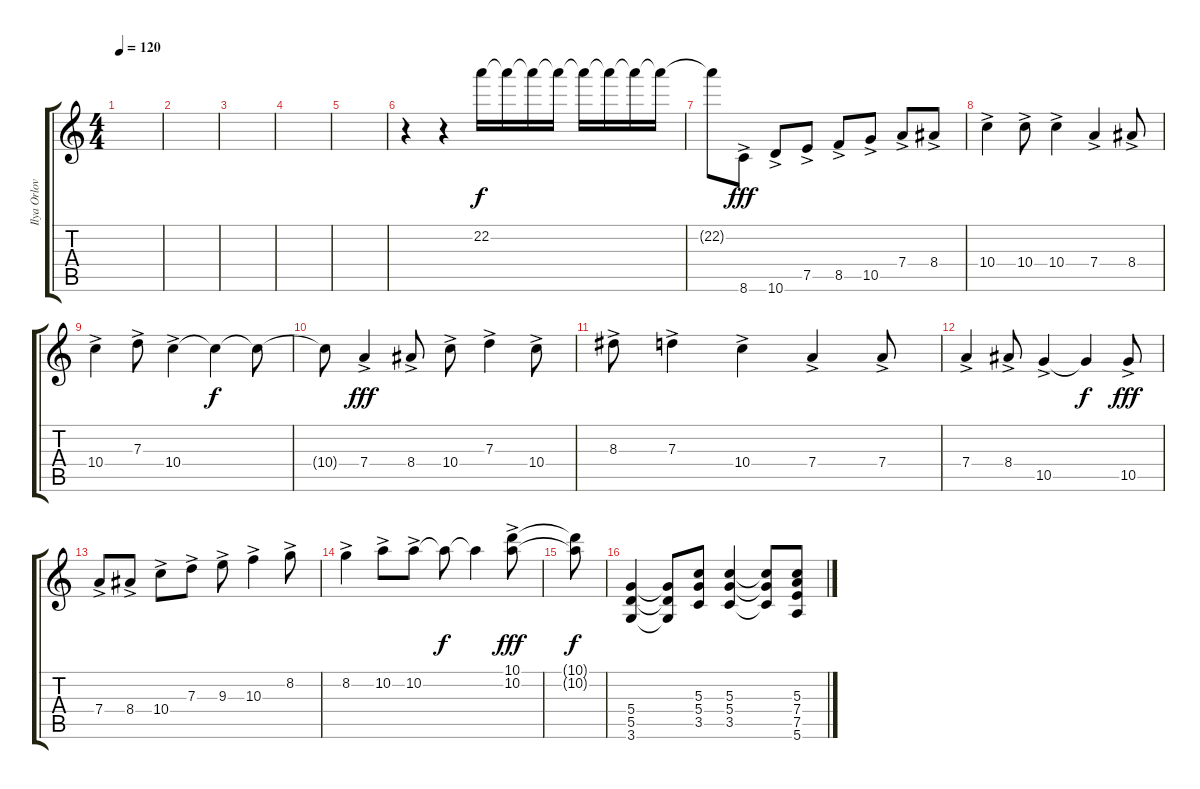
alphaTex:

\track ("Ilya Orlov" "Ilya Orlov") {instrument overdrivenguitar}
\staff {score tabs}
\tuning (E4 B3 G3 D3 A2 E2) {hide}
\ts (4 4)
\tempo 120
\clef g2
\ks c
|
|
|
|
|
r.4 r.4 22.2.16{volume 1} 22.2{t}.16{volume 2} 22.2{t}.16{volume 3} 22.2{t}.16{volume 5} 22.2{t}.16{volume 7} 22.2{t}.16{volume 8} 22.2{t}.16{volume 10} 22.2{t}.16{volume 12} |
22.2{t}.8 8.6{ac}.8{dy fff} 10.6{ac}.8 7.5{ac}.8 8.5{ac}.8 10.5{ac}.8 7.4{ac}.8 8.4{ac}.8 |
10.4{ac}.4 10.4{ac}.8 10.4{ac}.4 7.4{ac}.4 8.4{ac}.8 |
10.4{ac}.4 7.3{ac}.8 10.4{ac}.4 10.4{t}.4{dy f} 10.4{t}.8 |
10.4{t}.8 7.4{ac}.4{dy fff} 8.4{ac}.8 10.4{ac}.8 7.3{ac}.4 10.4{ac}.8 |
8.3{ac}.8 7.3{ac}.4 10.4{ac}.4 7.4{ac}.4 7.4{ac}.8 |
7.4{ac}.4 8.4{ac}.8 10.5{ac}.4 10.5{t}.4{dy f} 10.5{ac}.8{dy fff} |
7.4{ac}.8 8.4{ac}.8 10.4{ac}.8 7.3{ac}.8 9.3{ac}.8 10.3{ac}.4 8.2{ac}.8 |
8.2{ac}.4 10.2{ac}.8 10.2{ac}.8 10.2{t}.8{dy f} 10.2{t}.4 (10.1{ac} 10.2{ac}).8{dy fff} |
(10.1{t} 10.2{t}).8{dy f} |
(5.4 5.5 3.6).4 (5.4{t} 5.5{t} 3.6{t}).8 (5.3 5.4 3.5).8 (5.3 5.4 3.5).4 (5.3{t} 5.4{t} 3.5{t}).8 (5.3 7.4 7.5 5.6).8
